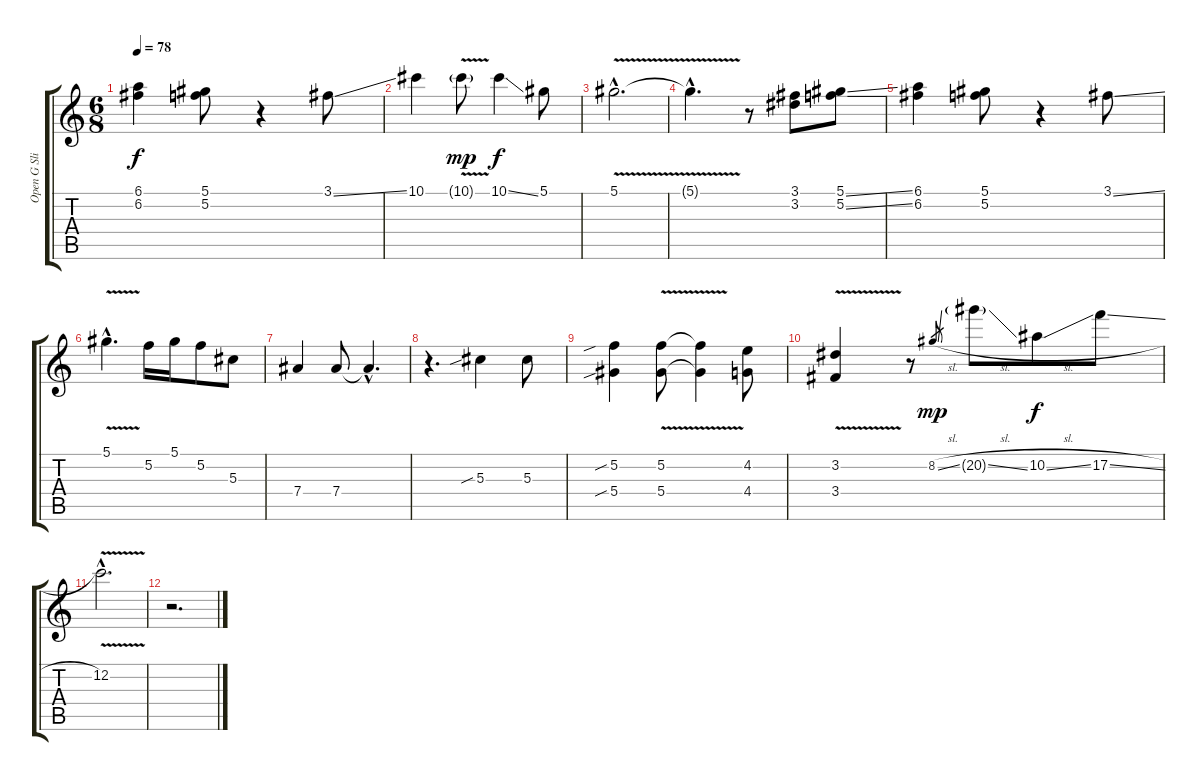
\track ("Open G Slide Guitar" "Open G Sli") {instrument acousticguitarsteel}
\staff {score tabs}
\tuning (Eb4 C4 Ab3 Eb3 C3 Ab2) {hide}
\ts (6 8)
\tempo 78
\clef g2
\ks c
(6.1 6.2).4{dy f} (5.1 5.2).8 r.4 3.1{ss}.8 |
10.1.4 10.1{v g}.8{dy mp} 10.1{ss}.4{dy f} 5.1.8 |
5.1{v hac}.2{d} |
5.1{hac t}.4{d} r.8 (3.1 3.2).8 (5.1{ss} 5.2{ss}).8 |
(6.1 6.2).4 (5.1 5.2).8 r.4 3.1{ss}.8 |
5.1{v hac}.4{d} 5.2.16 5.1.16 5.2.8 5.3.8 |
7.4.4 7.4.8 7.4{hac t}.4{d} |
r.4{d} 5.3{sib}.4 5.3.8 |
(5.2{sib} 5.4{sib}).4 (5.2{v} 5.4{v}).8 (5.2{t} 5.4{t}).4 (4.2 4.4).8 |
(3.2{v} 3.4{v}).4 r.8 8.2{sl}.8{gr dy mp} 20.2{sl g}.8 10.2{sl}.8{dy f} 17.2{sl}.8 |
12.2{v hac}.2{d} |
r.2{d}
